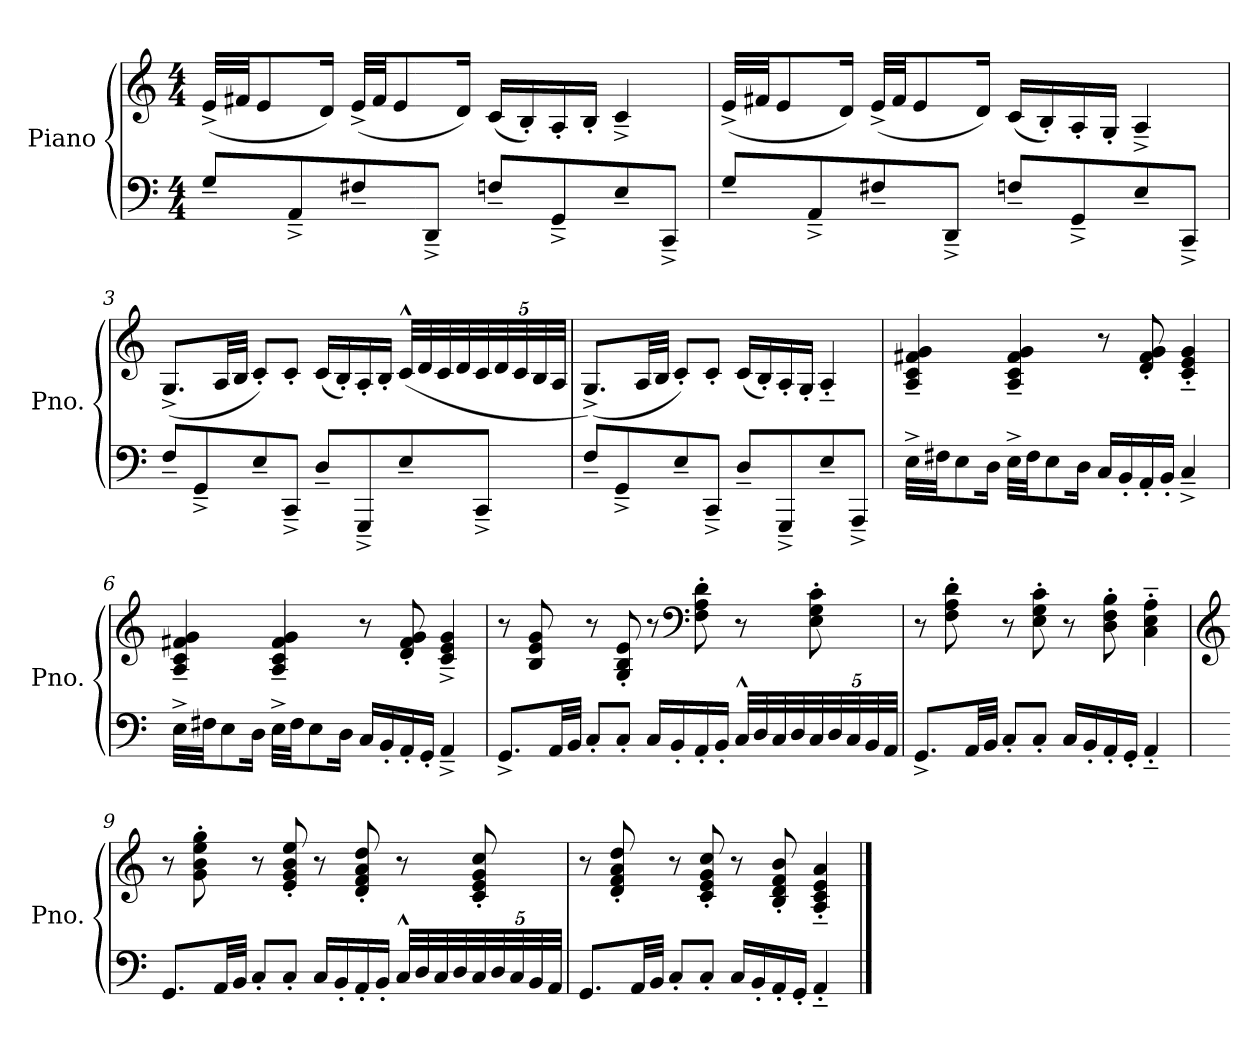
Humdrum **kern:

**kern	**kern
*part1	*part1
*staff2	*staff1
*I"Piano	*
*I'Pno.	*
*clefF4	*clefG2
*k[]	*k[]
*M4/4	*M4/4
*MM80	*MM80
=1	=1
8G~/L	(<32e^/LLL
.	32f#X/JJ
.	8e/
8AA~^/	.
.	16d/Jk)
8F#X~/	(<32e^/LLL
.	32f#/JJ
.	8e/
8DD~^/J	.
.	16d/Jk)
8Fn~/L	(<16c/LL
.	16B'/)
8GG~^/	16A'/
.	16B'/JJ
8E~/	4c~^/
8CC~^/J	.
=2	=2
8G~/L	(<32e^/LLL
.	32f#X/JJ
.	8e/
8AA~^/	.
.	16d/Jk)
8F#X~/	(<32e^/LLL
.	32f#/JJ
.	8e/
8DD~^/J	.
.	16d/Jk)
8Fn~/L	(<16c/LL
.	16B'/)
8GG~^/	16A'/
.	16G'/JJ
8E~/	4A~^/
8CC~^/J	.
!!LO:LB:g=z
=3	=3
8F~/L	(<8.G^/L
8GG~^/	.
.	32A/LL
.	32B/JJJ
8E~/	8c'/L)
8CC~^/J	8c'/J
8D~/L	(<16c/LL
.	16B'/)
8GGG~^/	16A'/
.	16B'/JJ
8E~/	(<32c^^/LLL
.	32d/
.	32c/
.	32d/
*	*Xbrackettup
8CC~^/J	40c/
.	40d/
.	40c/
.	40B/
.	40A/JJJ
=4	=4
8F~/L	(<8.G^/L)
8GG~^/	.
.	32A/LL
.	32B/JJJ
8E~/	8c'/L)
8CC~^/J	8c'/J
8D~/L	(<16c/LL
.	16B'/)
8GGG~^/	16A'/
.	16G'/JJ
8E~/	4A'~/
8AAA~^/J	.
!!LO:LB:g=z
=5	=5
32E^\LLL	4A/~ 4c/~ 4f#X/~ 4g/~
32F#X\JJ	.
8E\	.
16D\Jk	.
32E^\LLL	4A/~ 4c/~ 4f#/~ 4g/~
32F#\JJ	.
8E\	.
16D\Jk	.
16C/LL	8r
16BB'/	.
16AA'/	8d/' 8f#/' 8g/'
16BB'/JJ	.
4C~^/	4c/~' 4e/~' 4g/~'
=6	=6
32E^\LLL	4A/~ 4c/~ 4f#X/~ 4g/~
32F#X\JJ	.
8E\	.
16D\Jk	.
32E^\LLL	4A/~ 4c/~ 4f#/~ 4g/~
32F#\JJ	.
8E\	.
16D\Jk	.
16C/LL	8r
16BB'/	.
16AA'/	8d/' 8f#/' 8g/'
16GG'/JJ	.
4AA~^/	4c/~^ 4e/~^ 4g/~^
=7	=7
8.GG^/L	8r
.	8B/ 8e/ 8g/
32AA/LL	.
32BB/JJJ	.
8C'/L	8r
8C'/J	8G/' 8B/' 8e/'
16C/LL	8r
16BB'/	.
*	*clefF4
16AA'/	8F\' 8A\' 8d\'
16BB'/JJ	.
32C^^/LLL	8r
32D/	.
32C/	.
32D/	.
*Xbrackettup	*
40C/	8E\' 8G\' 8c\'
40D/	.
40C/	.
40BB/	.
40AA/JJJ	.
!!LO:LB:g=z
=8	=8
8.GG^/L	8r
.	8F\' 8A\' 8d\'
32AA/LL	.
32BB/JJJ	.
8C'/L	8r
8C'/J	8E\' 8G\' 8c\'
16C/LL	8r
16BB'/	.
16AA'/	8D\' 8F\' 8B\'
16GG'/JJ	.
4AA'~/	4C\'~ 4E\'~ 4A\'~
=9	=9
*	*clefG2
8.GG/L	8r
.	8g\' 8b\' 8ee\' 8gg\'
32AA/LL	.
32BB/JJJ	.
8C'/L	8r
8C'/J	8e/' 8g/' 8b/' 8ee/'
16C/LL	8r
16BB'/	.
16AA'/	8d/' 8f/' 8a/' 8dd/'
16BB'/JJ	.
32C^^/LLL	8r
32D/	.
32C/	.
32D/	.
40C/	8c/' 8e/' 8g/' 8cc/'
40D/	.
40C/	.
40BB/	.
40AA/JJJ	.
=10	=10
8.GG/L	8r
.	8d/' 8f/' 8a/' 8dd/'
32AA/LL	.
32BB/JJJ	.
8C'/L	8r
8C'/J	8c/' 8e/' 8g/' 8cc/'
16C/LL	8r
16BB'/	.
16AA'/	8B/' 8d/' 8f/' 8b/'
16GG'/JJ	.
4AA'~/	4A/'~ 4c/'~ 4e/'~ 4a/'~
==	==
*-	*-
